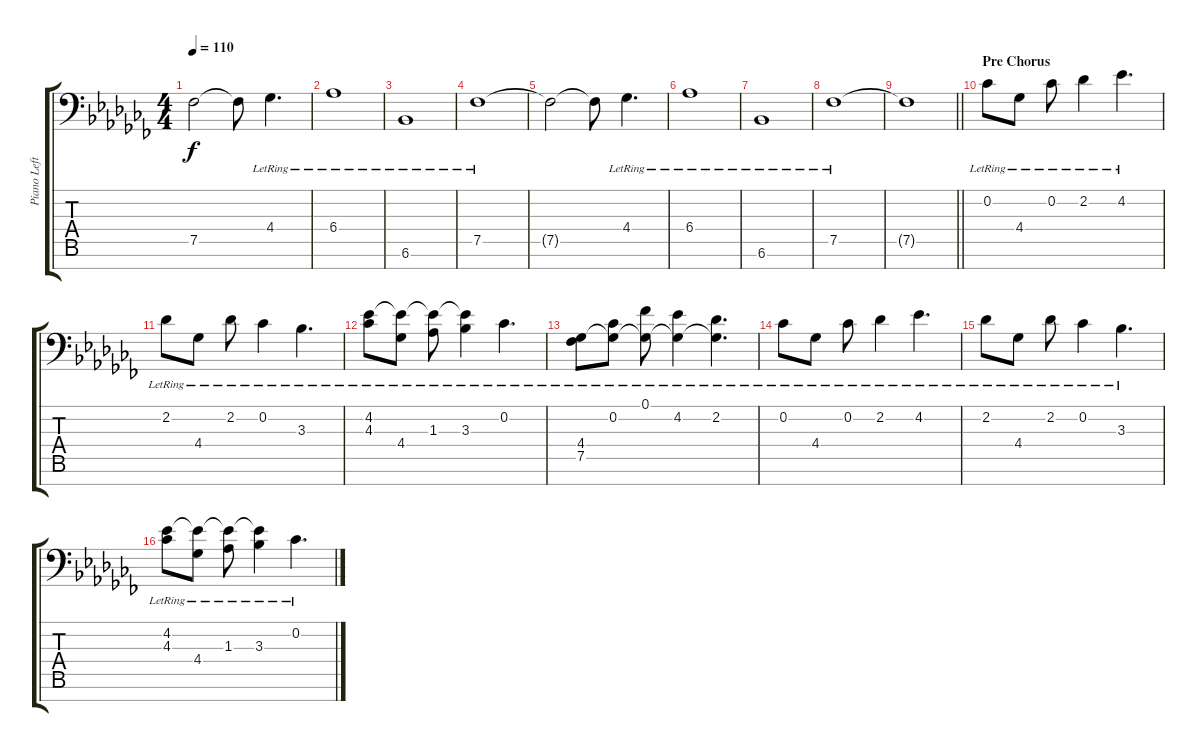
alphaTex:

\track ("Piano Left Hand" "Piano Left") {instrument acousticgrandpiano}
\staff {score tabs}
\tuning (E4 B3 G3 D3 A2 E2 Db1) {hide}
\ts (4 4)
\tempo 110
\clef f4
\ks abminor
7.5{t}.2{dy f} 7.5{t}.8 4.4{lr}.4{d} |
6.4{lr}.1 |
6.6{lr}.1 |
7.5{lr}.1 |
7.5{t}.2 7.5{t}.8 4.4{lr}.4{d} |
6.4{lr}.1 |
6.6{lr}.1 |
7.5{lr}.1 |
\barLineRight lightlight
7.5{t}.1 |
\section ("" "Pre Chorus")
0.2{lr}.8 4.4{lr}.8 0.2{lr}.8 2.2{lr}.4 4.2{lr}.4{d} |
2.2{lr}.8 4.4{lr}.8 2.2{lr}.8 0.2{lr}.4 3.3{lr}.4{d} |
(4.2 4.3{lr}).8 (4.2{t} 4.4{lr}).8 (4.2{t} 1.3{lr}).8 (4.2{t} 3.3{lr}).4 0.2{lr}.4{d} |
(4.4{lr} 7.5).8 (0.2{lr} 4.4{t}).8 (0.1{lr} 4.4{t}).8 (4.2{lr} 4.4{t}).4 (2.2{lr} 4.4{t}).4{d} |
0.2{lr}.8 4.4{lr}.8 0.2{lr}.8 2.2{lr}.4 4.2{lr}.4{d} |
2.2{lr}.8 4.4{lr}.8 2.2{lr}.8 0.2{lr}.4 3.3{lr}.4{d} |
(4.2 4.3{lr}).8 (4.2{t} 4.4{lr}).8 (4.2{t} 1.3{lr}).8 (4.2{t} 3.3{lr}).4 0.2{lr}.4{d}
